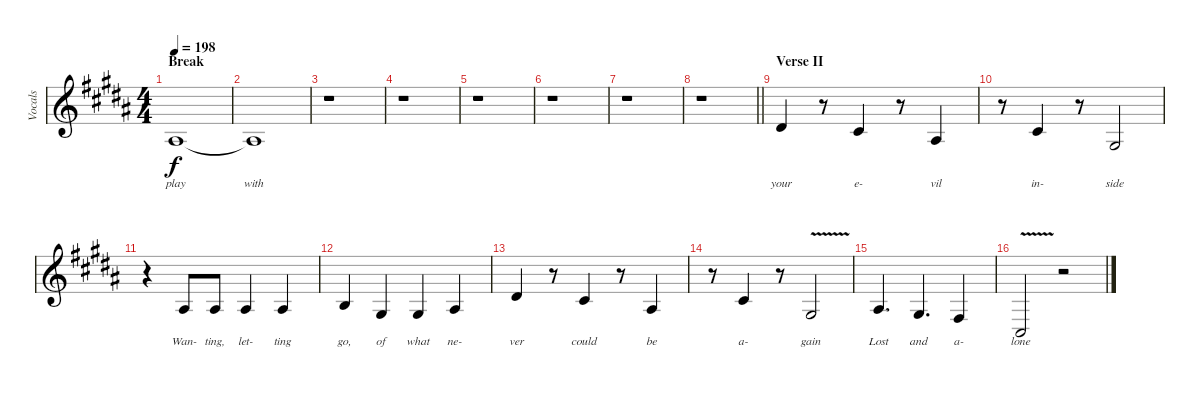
\track ("Vocals" "Vocals") {instrument lead6voice}
\staff {score}
\tuning (Eb4 Bb3 Gb3 Db3 Ab2 Db2) {hide}
\ts (4 4)
\section ("" "Break")
\tempo 198
\clef g2
\ks b
4.3{t}.1{lyrics (0 "play") lyrics (1 "") lyrics (2 "") lyrics (3 "") lyrics (4 "") dy f} |
4.3{t}.1{lyrics (0 "with") lyrics (1 "") lyrics (2 "") lyrics (3 "") lyrics (4 "")} |
r.1 |
r.1 |
r.1 |
r.1 |
r.1 |
\barLineRight lightlight
r.1 |
\section ("" "Verse II")
5.2.4{lyrics (0 "your") lyrics (1 "") lyrics (2 "") lyrics (3 "") lyrics (4 "")} r.8 3.2.4{lyrics (0 "e-") lyrics (1 "") lyrics (2 "") lyrics (3 "") lyrics (4 "")} r.8 4.3.4{lyrics (0 "vil") lyrics (1 "") lyrics (2 "") lyrics (3 "") lyrics (4 "")} |
r.8 3.2.4{lyrics (0 "in-") lyrics (1 "") lyrics (2 "") lyrics (3 "") lyrics (4 "")} r.8 2.3{be (custom 0 0 25 0 35 4 60 4)}.2{lyrics (0 "side") lyrics (1 "") lyrics (2 "") lyrics (3 "") lyrics (4 "")} |
r.4 4.3.8{lyrics (0 "Wan-") lyrics (1 "") lyrics (2 "") lyrics (3 "") lyrics (4 "")} 4.3.8{lyrics (0 "ting,") lyrics (1 "") lyrics (2 "") lyrics (3 "") lyrics (4 "")} 4.3.4{lyrics (0 "let-") lyrics (1 "") lyrics (2 "") lyrics (3 "") lyrics (4 "")} 4.3.4{lyrics (0 "ting") lyrics (1 "") lyrics (2 "") lyrics (3 "") lyrics (4 "")} |
5.3.4{lyrics (0 "go,") lyrics (1 "") lyrics (2 "") lyrics (3 "") lyrics (4 "")} 2.3.4{lyrics (0 "of") lyrics (1 "") lyrics (2 "") lyrics (3 "") lyrics (4 "")} 2.3.4{lyrics (0 "what") lyrics (1 "") lyrics (2 "") lyrics (3 "") lyrics (4 "")} 4.3.4{lyrics (0 "ne-") lyrics (1 "") lyrics (2 "") lyrics (3 "") lyrics (4 "")} |
5.2.4{lyrics (0 "ver") lyrics (1 "") lyrics (2 "") lyrics (3 "") lyrics (4 "")} r.8 3.2.4{lyrics (0 "could") lyrics (1 "") lyrics (2 "") lyrics (3 "") lyrics (4 "")} r.8 4.3.4{lyrics (0 "be") lyrics (1 "") lyrics (2 "") lyrics (3 "") lyrics (4 "")} |
r.8 3.2.4{lyrics (0 "a-") lyrics (1 "") lyrics (2 "") lyrics (3 "") lyrics (4 "")} r.8 2.3{v}.2{lyrics (0 "gain") lyrics (1 "") lyrics (2 "") lyrics (3 "") lyrics (4 "")} |
4.3.4{d lyrics (0 "Lost") lyrics (1 "") lyrics (2 "") lyrics (3 "") lyrics (4 "")} 2.3.4{d lyrics (0 "and") lyrics (1 "") lyrics (2 "") lyrics (3 "") lyrics (4 "")} 5.4.4{lyrics (0 "a-") lyrics (1 "") lyrics (2 "") lyrics (3 "") lyrics (4 "")} |
5.5{v}.2{lyrics (0 "lone") lyrics (1 "") lyrics (2 "") lyrics (3 "") lyrics (4 "")} r.2
